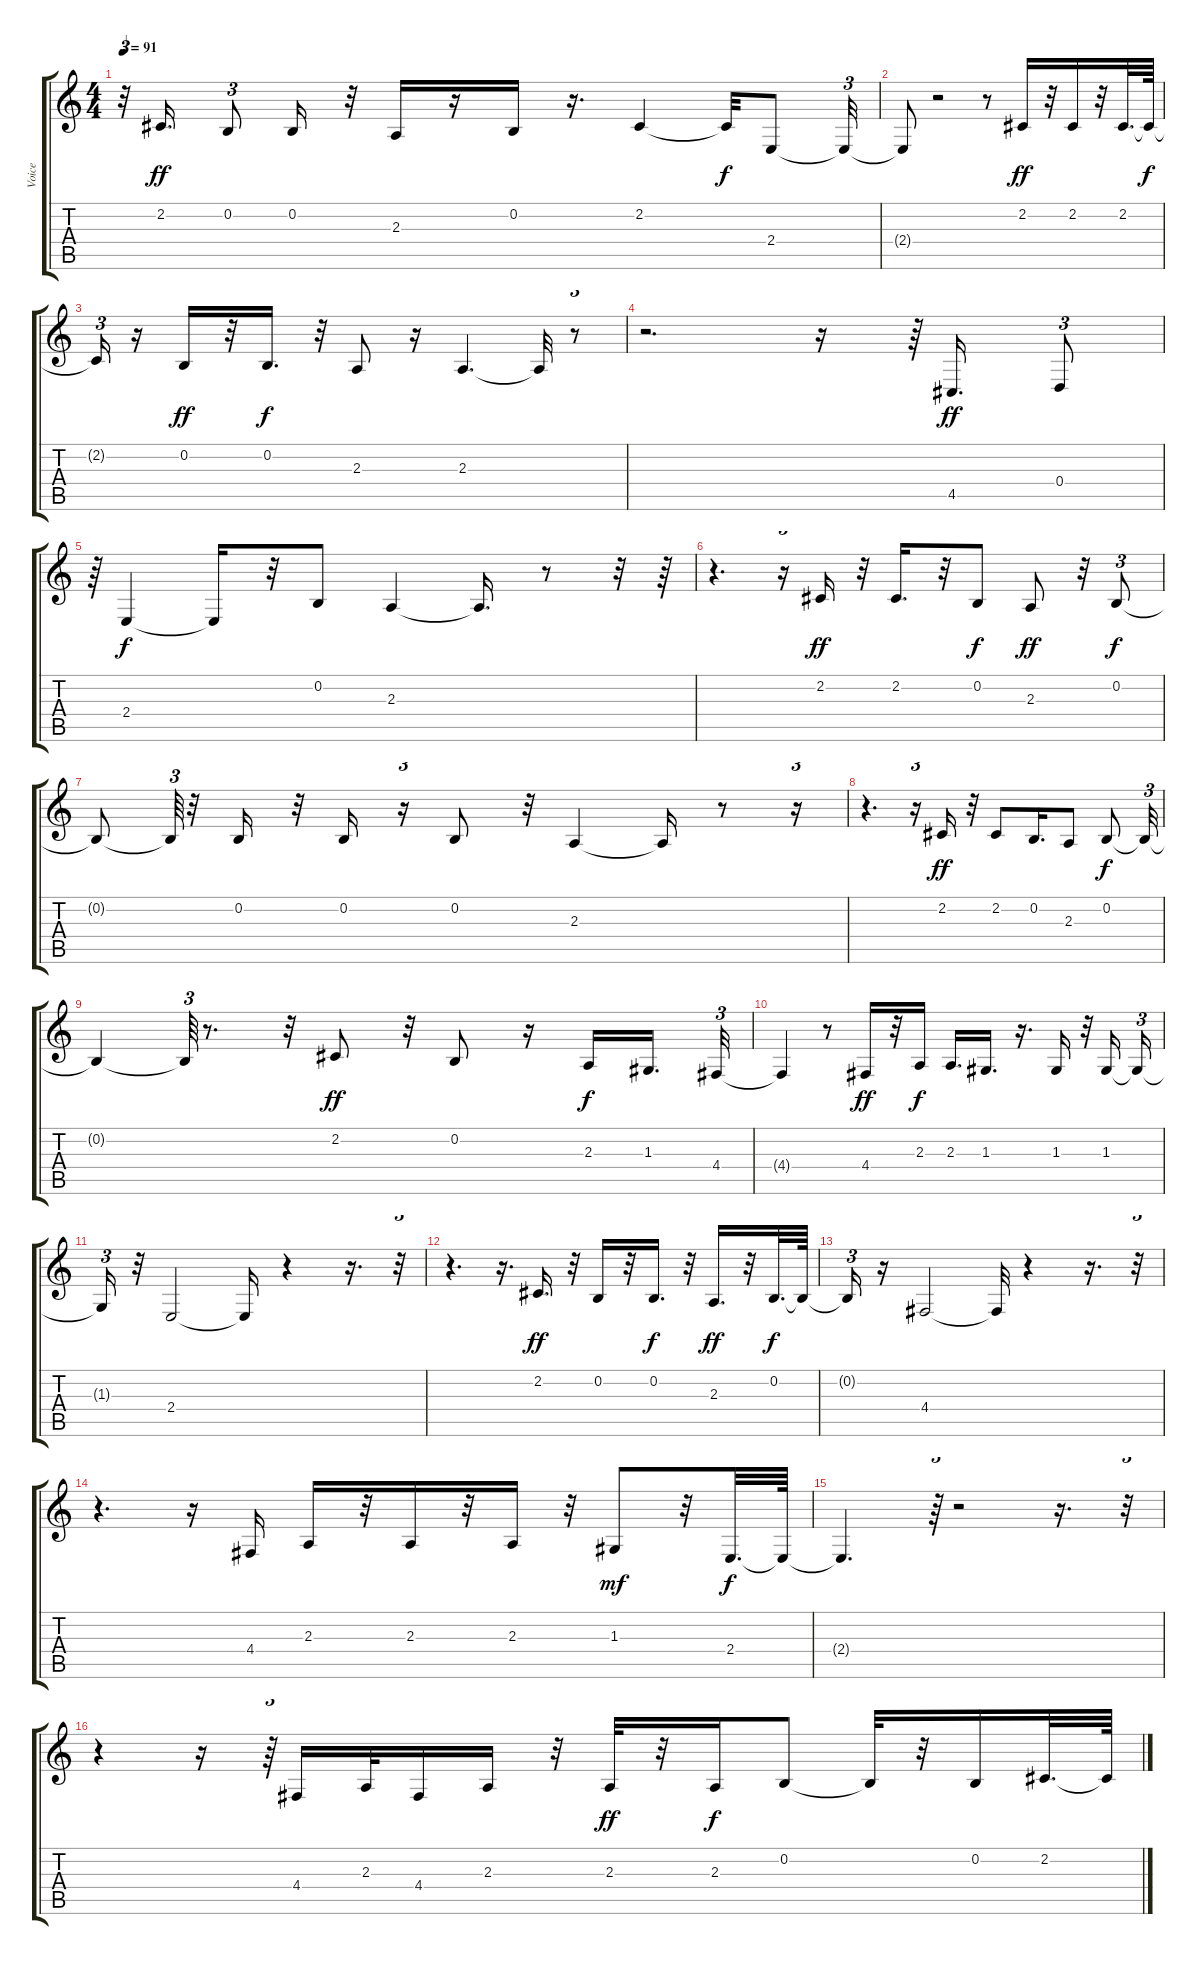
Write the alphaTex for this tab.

\track ("Voice" "Voice") {instrument altosax}
\staff {score tabs}
\tuning (E4 B3 G3 D3 A2 E2) {hide}
\ts (4 4)
\tempo 91
\clef g2
\ks c
r.32{tu (3 2) dy ff} 2.2.16{d} 0.2.8{tu (3 2)} 0.2.16 r.32 2.3.16 r.16 0.2.16 r.16{d} 2.2.4 2.2{t}.32{dy f} 2.4.8 2.4{t}.32{tu (3 2)} |
2.4{t}.8 r.2 r.8 2.2.16{dy ff} r.32 2.2.16 r.32 2.2.32{d} 2.2{t}.64{dy f} |
2.2{t}.16{tu (3 2)} r.16 0.2.16{dy ff} r.32 0.2.16{d dy f} r.32 2.3.8 r.16 2.3.4{d} 2.3{t}.32 r.8{tu (3 2)} |
r.2{d} r.16 r.64{tu (3 2)} 4.5.16{d dy ff} 0.4.8{tu (3 2)} |
r.64 2.4.4{dy f} 2.4{t}.16 r.32 0.2.8 2.3.4 2.3{t}.16{d} r.8 r.32 r.64 |
r.4{d} r.16{tu (3 2)} 2.2.16{dy ff} r.32 2.2.16{d} r.32 0.2.8{dy f} 2.3.8{dy ff} r.32 0.2.8{tu (3 2) dy f} |
0.2{t}.8 0.2{t}.64{tu (3 2)} r.32 0.2.16 r.32 0.2.16 r.16{tu (3 2)} 0.2.8 r.32 2.3.4 2.3{t}.16 r.8 r.16{tu (3 2)} |
r.4{d} r.16{tu (3 2)} 2.2.16{dy ff} r.32 2.2.8 0.2.16{d} 2.3.8 0.2.8{dy f} 0.2{t}.32{tu (3 2)} |
0.2{t}.4 0.2{t}.64{tu (3 2)} r.8{d} r.32 2.2.8{dy ff} r.32 0.2.8 r.16 2.3.16{dy f} 1.3.16{d beam splitsecondary} 4.4.32{tu (3 2)} |
4.4{t}.4 r.8 4.4.16{dy ff} r.32 2.3.16{dy f} 2.3.16{d} 1.3.16{d} r.16{d} 1.3.16 r.32{tu (3 2)} 1.3.16 1.3{t}.16{tu (3 2)} |
1.3{t}.16{tu (3 2)} r.32 2.4.2 2.4{t}.16 r.4 r.16{d} r.32{tu (3 2)} |
r.4{d} r.16{d} 2.2.16{d dy ff} r.32 0.2.16 r.32 0.2.16{d dy f} r.32 2.3.16{d dy ff} r.32 0.2.32{d dy f} 0.2{t}.64 |
0.2{t}.16{tu (3 2)} r.16 4.4.2 4.4{t}.32 r.4 r.16{d} r.32{tu (3 2)} |
r.4{d} r.16 4.4.16 2.3.16 r.32 2.3.16 r.32 2.3.16 r.32 1.3.8{dy mf} r.32 2.4.32{d dy f} 2.4{t}.64 |
2.4{t}.4{d} r.64{tu (3 2)} r.2 r.16{d} r.32{tu (3 2)} |
r.4 r.16 r.64{tu (3 2)} 4.4.16 2.3.32 4.4.16 2.3.16 r.32 2.3.32{dy ff} r.32 2.3.16{dy f} 0.2.8 0.2{t}.32 r.32 0.2.16 2.2.32{d} 2.2{t}.64
